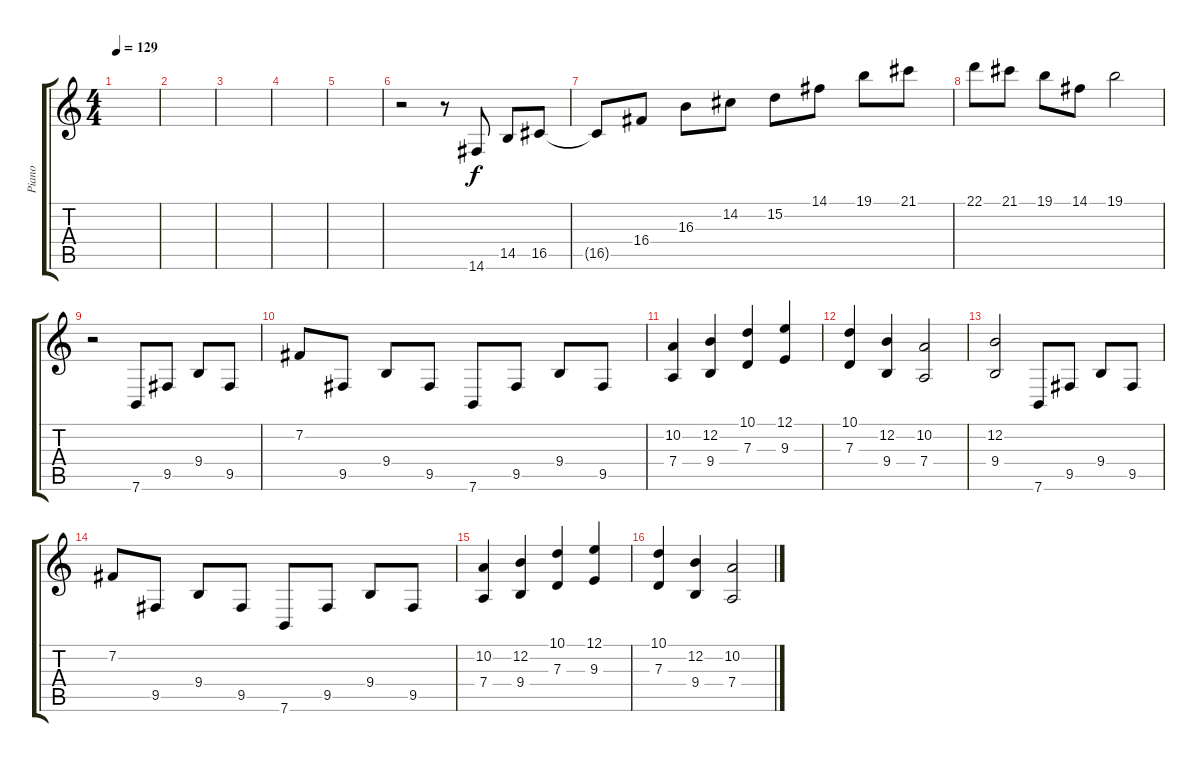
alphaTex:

\track ("Piano" "Piano") {instrument acousticgrandpiano}
\staff {score tabs}
\tuning (E4 B3 G3 D3 A2 E2) {hide}
\ts (4 4)
\tempo 129
\clef g2
\ks c
|
|
|
|
|
r.2 r.8 14.6.8 14.5.8 16.5.8 |
16.5{t}.8 16.4.8 16.3.8 14.2.8 15.2.8 14.1.8 19.1.8 21.1.8 |
22.1.8 21.1.8 19.1.8 14.1.8 19.1.2 |
r.2 7.6.8{volume 7} 9.5.8 9.4.8 9.5.8 |
7.2.8 9.5.8 9.4.8 9.5.8 7.6.8 9.5.8 9.4.8 9.5.8 |
(10.2 7.4).4{volume 10} (12.2 9.4).4 (10.1 7.3).4 (12.1 9.3).4 |
(10.1 7.3).4 (12.2 9.4).4 (10.2 7.4).2 |
(12.2 9.4).2 7.6.8{volume 7} 9.5.8 9.4.8 9.5.8 |
7.2.8 9.5.8 9.4.8 9.5.8 7.6.8 9.5.8 9.4.8 9.5.8 |
(10.2 7.4).4{volume 10} (12.2 9.4).4 (10.1 7.3).4 (12.1 9.3).4 |
(10.1 7.3).4 (12.2 9.4).4 (10.2 7.4).2
